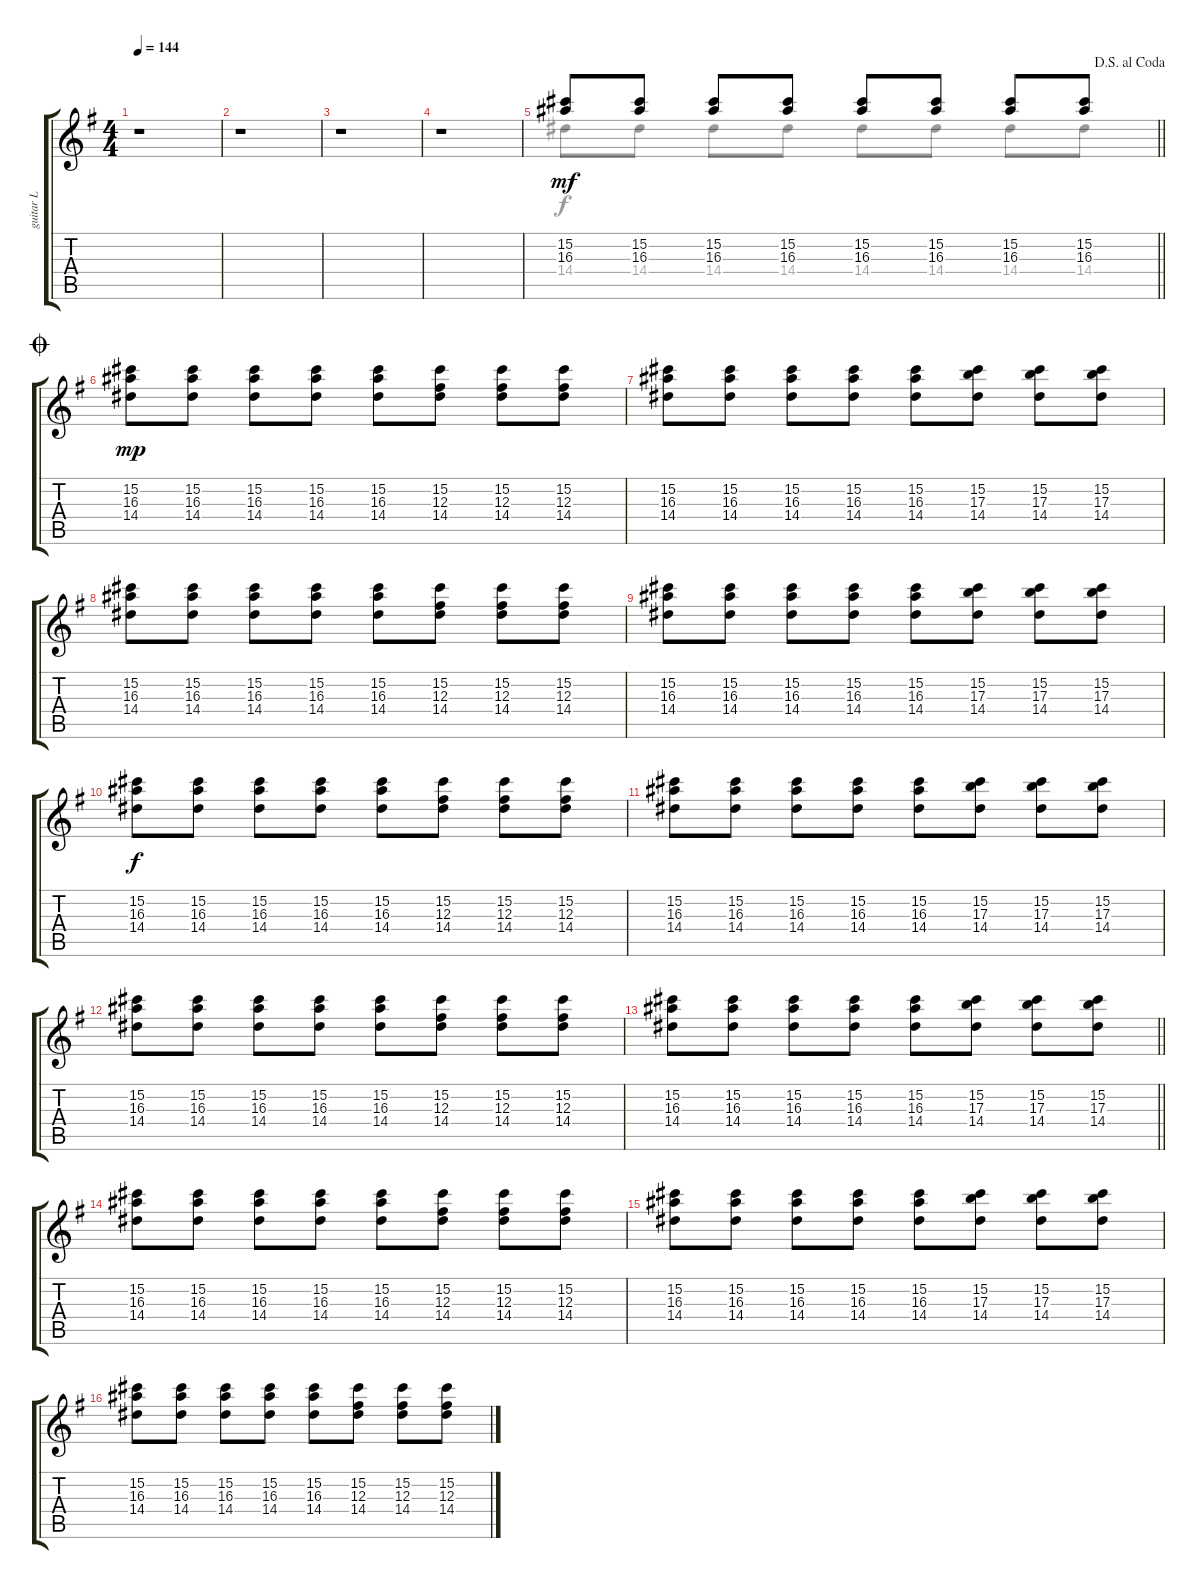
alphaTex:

\track ("guitar L" "guitar L") {instrument overdrivenguitar}
\staff {score tabs}
\tuning (Eb4 Bb3 Gb3 Db3 Ab2 Eb2) {hide}
\voice
\ts (4 4)
\tempo 144
\clef g2
\ks g
r.1{dy mf} |
r.1 |
r.1 |
r.1 |
\jump dalsegnoalcoda
\barLineRight lightlight
(15.2 16.3).8 (15.2 16.3).8 (15.2 16.3).8 (15.2 16.3).8 (15.2 16.3).8 (15.2 16.3).8 (15.2 16.3).8 (15.2 16.3).8 |
\jump coda
(15.2 16.3 14.4).8{dy mp} (15.2 16.3 14.4).8 (15.2 16.3 14.4).8 (15.2 16.3 14.4).8 (15.2 16.3 14.4).8 (15.2 12.3 14.4).8 (15.2 12.3 14.4).8 (15.2 12.3 14.4).8 |
(15.2 16.3 14.4).8 (15.2 16.3 14.4).8 (15.2 16.3 14.4).8 (15.2 16.3 14.4).8 (15.2 16.3 14.4).8 (15.2 17.3 14.4).8 (15.2 17.3 14.4).8 (15.2 17.3 14.4).8 |
(15.2 16.3 14.4).8 (15.2 16.3 14.4).8 (15.2 16.3 14.4).8 (15.2 16.3 14.4).8 (15.2 16.3 14.4).8 (15.2 12.3 14.4).8 (15.2 12.3 14.4).8 (15.2 12.3 14.4).8 |
(15.2 16.3 14.4).8 (15.2 16.3 14.4).8 (15.2 16.3 14.4).8 (15.2 16.3 14.4).8 (15.2 16.3 14.4).8 (15.2 17.3 14.4).8 (15.2 17.3 14.4).8 (15.2 17.3 14.4).8 |
(15.2 16.3 14.4).8{dy f} (15.2 16.3 14.4).8 (15.2 16.3 14.4).8 (15.2 16.3 14.4).8 (15.2 16.3 14.4).8 (15.2 12.3 14.4).8 (15.2 12.3 14.4).8 (15.2 12.3 14.4).8 |
(15.2 16.3 14.4).8 (15.2 16.3 14.4).8 (15.2 16.3 14.4).8 (15.2 16.3 14.4).8 (15.2 16.3 14.4).8 (15.2 17.3 14.4).8 (15.2 17.3 14.4).8 (15.2 17.3 14.4).8 |
(15.2 16.3 14.4).8 (15.2 16.3 14.4).8 (15.2 16.3 14.4).8 (15.2 16.3 14.4).8 (15.2 16.3 14.4).8 (15.2 12.3 14.4).8 (15.2 12.3 14.4).8 (15.2 12.3 14.4).8 |
\barLineRight lightlight
(15.2 16.3 14.4).8 (15.2 16.3 14.4).8 (15.2 16.3 14.4).8 (15.2 16.3 14.4).8 (15.2 16.3 14.4).8 (15.2 17.3 14.4).8 (15.2 17.3 14.4).8 (15.2 17.3 14.4).8 |
(15.2 16.3 14.4).8 (15.2 16.3 14.4).8 (15.2 16.3 14.4).8 (15.2 16.3 14.4).8 (15.2 16.3 14.4).8 (15.2 12.3 14.4).8 (15.2 12.3 14.4).8 (15.2 12.3 14.4).8 |
(15.2 16.3 14.4).8 (15.2 16.3 14.4).8 (15.2 16.3 14.4).8 (15.2 16.3 14.4).8 (15.2 16.3 14.4).8 (15.2 17.3 14.4).8 (15.2 17.3 14.4).8 (15.2 17.3 14.4).8 |
(15.2 16.3 14.4).8 (15.2 16.3 14.4).8 (15.2 16.3 14.4).8 (15.2 16.3 14.4).8 (15.2 16.3 14.4).8 (15.2 12.3 14.4).8 (15.2 12.3 14.4).8 (15.2 12.3 14.4).8
\voice
\clef g2
\ottava regular
\simile none
\ks g
|
|
|
|
\barLineRight lightlight
14.4.8 14.4.8 14.4.8 14.4.8 14.4.8 14.4.8 14.4.8 14.4.8 |
|
|
|
|
|
|
|
\barLineRight lightlight
|
|
|
